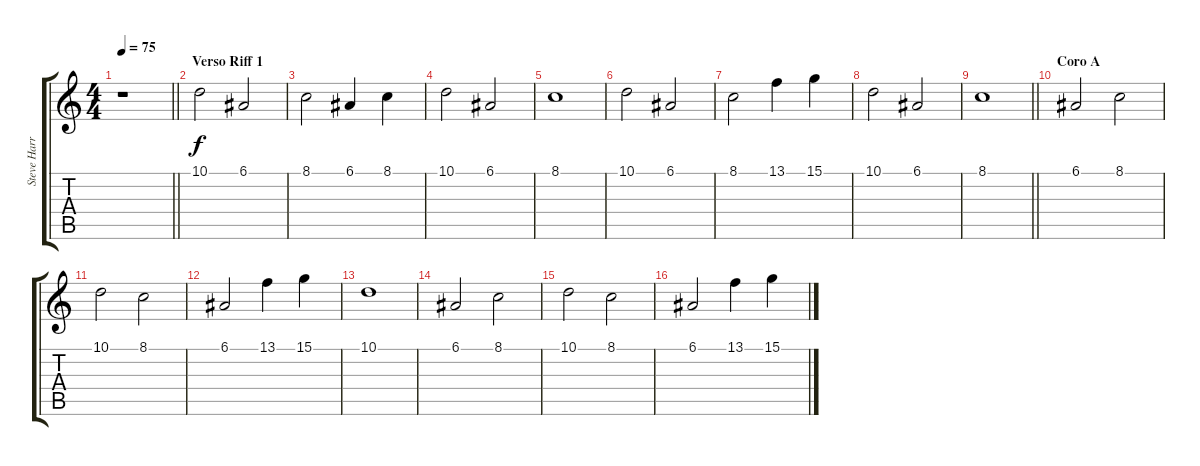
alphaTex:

\track ("Steve Harris (Teclado)" "Steve Harr") {instrument pad2warm}
\staff {score tabs}
\tuning (E4 B3 G3 D3 A2 E2) {hide}
\ts (4 4)
\tempo 75
\clef g2
\barLineRight lightlight
\ks c
r.1{dy f} |
\section ("" "Verso Riff 1")
10.1.2{volume 14 instrument pad2warm} 6.1.2 |
8.1.2 6.1.4 8.1.4 |
10.1.2 6.1.2 |
8.1.1 |
10.1.2 6.1.2 |
8.1.2 13.1.4 15.1.4 |
10.1.2 6.1.2 |
\barLineRight lightlight
8.1.1 |
\section ("" "Coro A")
6.1.2 8.1.2 |
10.1.2 8.1.2 |
6.1.2 13.1.4 15.1.4 |
10.1.1 |
6.1.2 8.1.2 |
10.1.2 8.1.2 |
6.1.2 13.1.4 15.1.4
